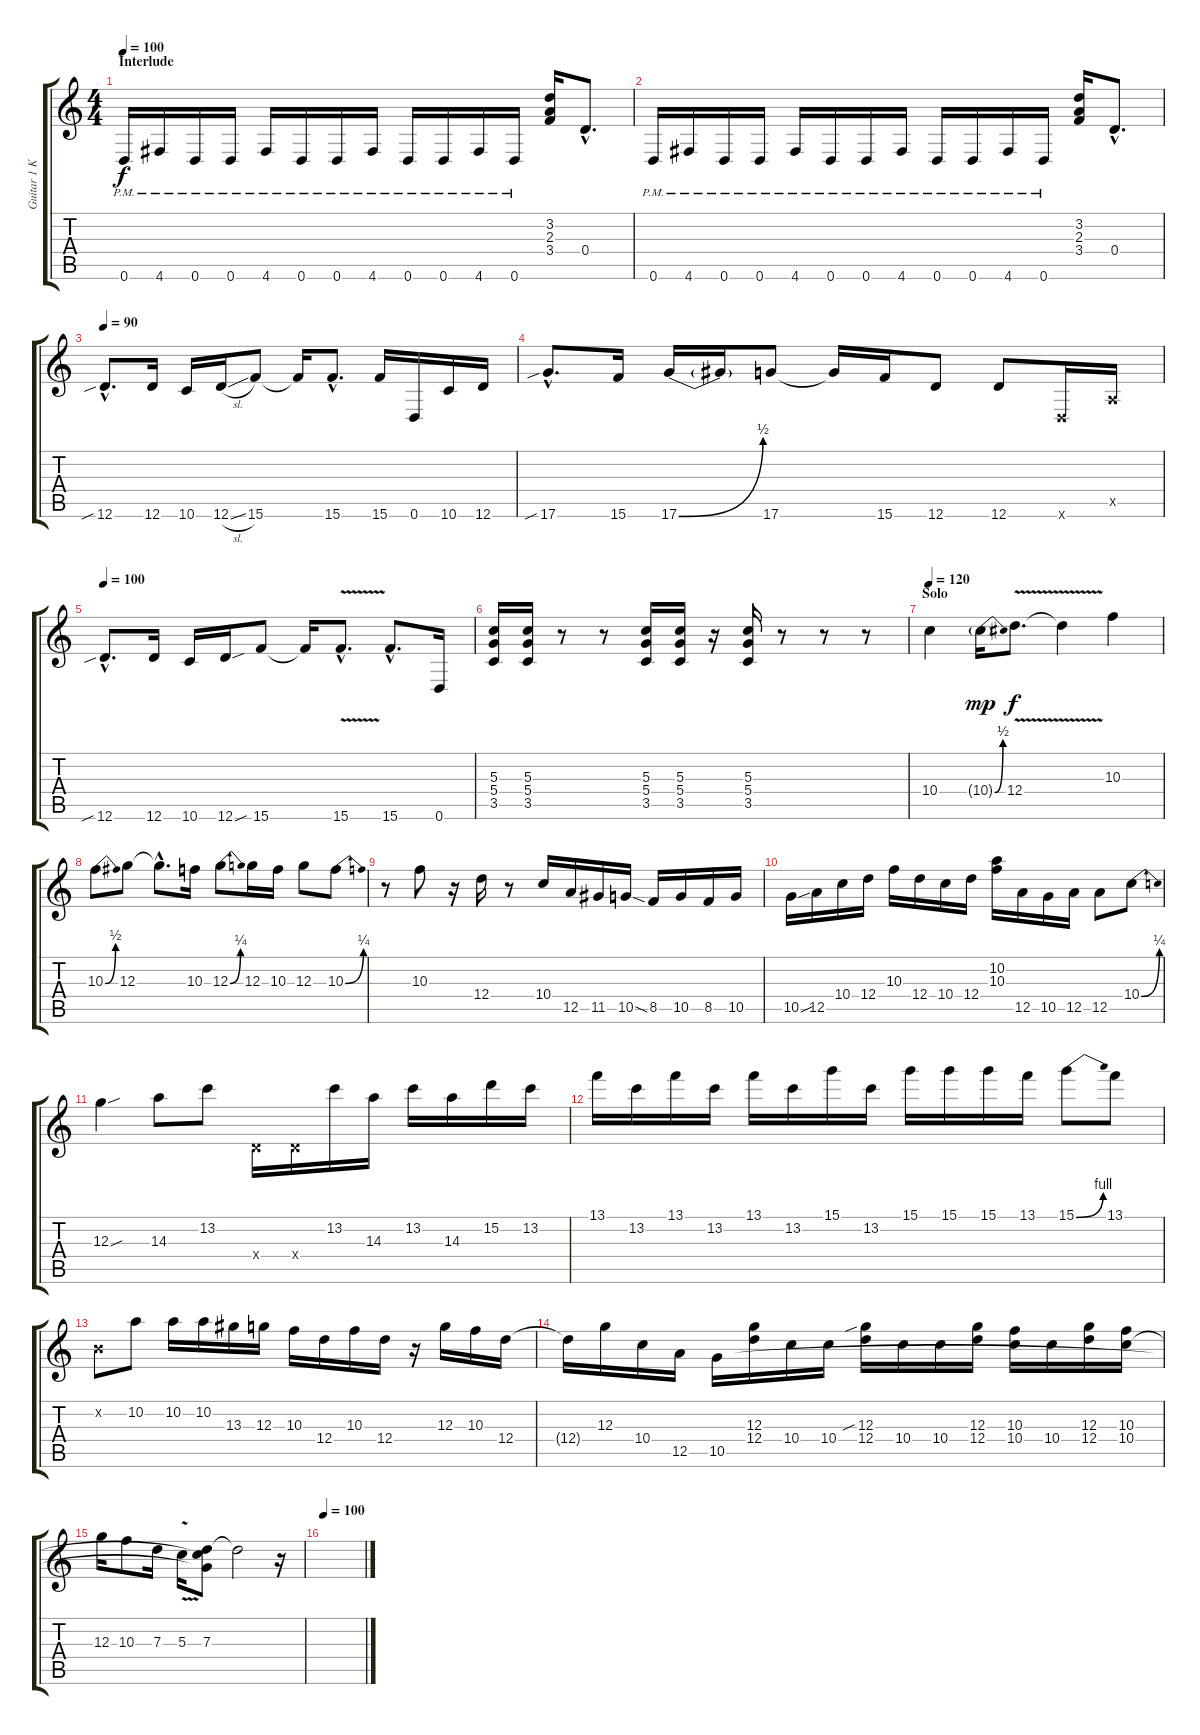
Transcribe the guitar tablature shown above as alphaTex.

\track ("Guitar 1 Kroeger" "Guitar 1 K") {instrument overdrivenguitar}
\staff {score tabs}
\tuning (E4 B3 G3 D3 A2 D2) {hide}
\ts (4 4)
\section ("" "Interlude")
\tempo 100
\clef g2
\ks c
0.6{pm}.16{dy f} 4.6{pm}.16 0.6{pm}.16 0.6{pm}.16 4.6{pm}.16 0.6{pm}.16 0.6{pm}.16 4.6{pm}.16 0.6{pm}.16 0.6{pm}.16 4.6{pm}.16 0.6{pm}.16 (3.2 2.3 3.4).16 0.4{hac}.8{d} |
0.6{pm}.16 4.6{pm}.16 0.6{pm}.16 0.6{pm}.16 4.6{pm}.16 0.6{pm}.16 0.6{pm}.16 4.6{pm}.16 0.6{pm}.16 0.6{pm}.16 4.6{pm}.16 0.6{pm}.16 (3.2 2.3 3.4).16 0.4{hac}.8{d} |
\tempo 90
12.6{sib hac}.8{d} 12.6.16 10.6.16 12.6{sl}.16 15.6.8 15.6{t}.16 15.6{hac}.8{d} 15.6.16 0.6.16 10.6.16 12.6.16 |
17.6{sib hac}.8{d} 15.6.16 17.6{be (bend 0 0 60 2)}.16 17.6{t}.16 17.6.8 17.6{t}.16 15.6.16 12.6.8 12.6.8 0.6{x}.16 0.5{x}.16 |
\tempo 100
12.6{sib hac}.8{d} 12.6.16 10.6.16 12.6{sou}.16 15.6.8 15.6{t}.16 15.6{v hac}.8{d} 15.6{hac}.8{d} 0.6.16 |
(5.3 5.4 3.5).16 (5.3 5.4 3.5).16 r.8 r.8 (5.3 5.4 3.5).16 (5.3 5.4 3.5).16 r.16 (5.3 5.4 3.5).16 r.8 r.8 r.8 |
\section ("" "Solo")
\tempo 120
10.4.4{volume 16} 10.4{be (bend 0 0 60 2) g}.16{dy mp} 12.4{v}.8{d dy f} 12.4{t}.4 10.3.4 |
10.3{be (bend 0 0 60 2)}.8 12.3.8 12.3{hac t}.8{d} 10.3.16 12.3{be (bend 0 0 60 1)}.8 12.3.16 10.3.16 12.3.8 10.3{be (bend 0 0 60 1)}.8 |
r.8 10.3.8 r.16 12.4.16 r.8 10.4.16 12.5.16 11.5.16 10.5{sod}.16 8.5.16 10.5.16 8.5.16 10.5.16 |
10.5{sou}.16 12.5.16 10.4.16 12.4.16 10.3.16 12.4.16 10.4.16 12.4.16 (10.2 10.3).16 12.5.16 10.5.16 12.5.16 12.5.8 10.4{be (bend 0 0 60 1)}.8 |
12.3{sou}.4 14.3.8 13.2.8 0.4{x}.16 0.4{x}.16 13.2.16 14.3.16 13.2.16 14.3.16 15.2.16 13.2.16 |
13.1.16 13.2.16 13.1.16 13.2.16 13.1.16 13.2.16 15.1.16 13.2.16 15.1.16 15.1.16 15.1.16 13.1.16 15.1{be (bend 0 0 60 4)}.8 13.1.8 |
0.2{x}.8 10.2.8 10.2.16 10.2.16 13.3.16 12.3.16 10.3.16 12.4.16 10.3.16 12.4.16 r.16 12.3.16 10.3.16 12.4.16 |
12.4{t}.16 12.3.16 10.4.16 12.5.16 10.5.16 (12.3 12.4).16 10.4.16 10.4.16 (12.3{sib} 12.4).16 10.4.16 10.4.16 (12.3 12.4).16 (10.3 10.4).16 10.4.16 (12.3 12.4).16 (10.3 10.4).16 |
12.3.16 10.3.8 7.3.16 5.3{v}.16 (7.3 10.4{t} 10.5{t}).8 7.3{t}.2 r.16 |
\tempo 100
